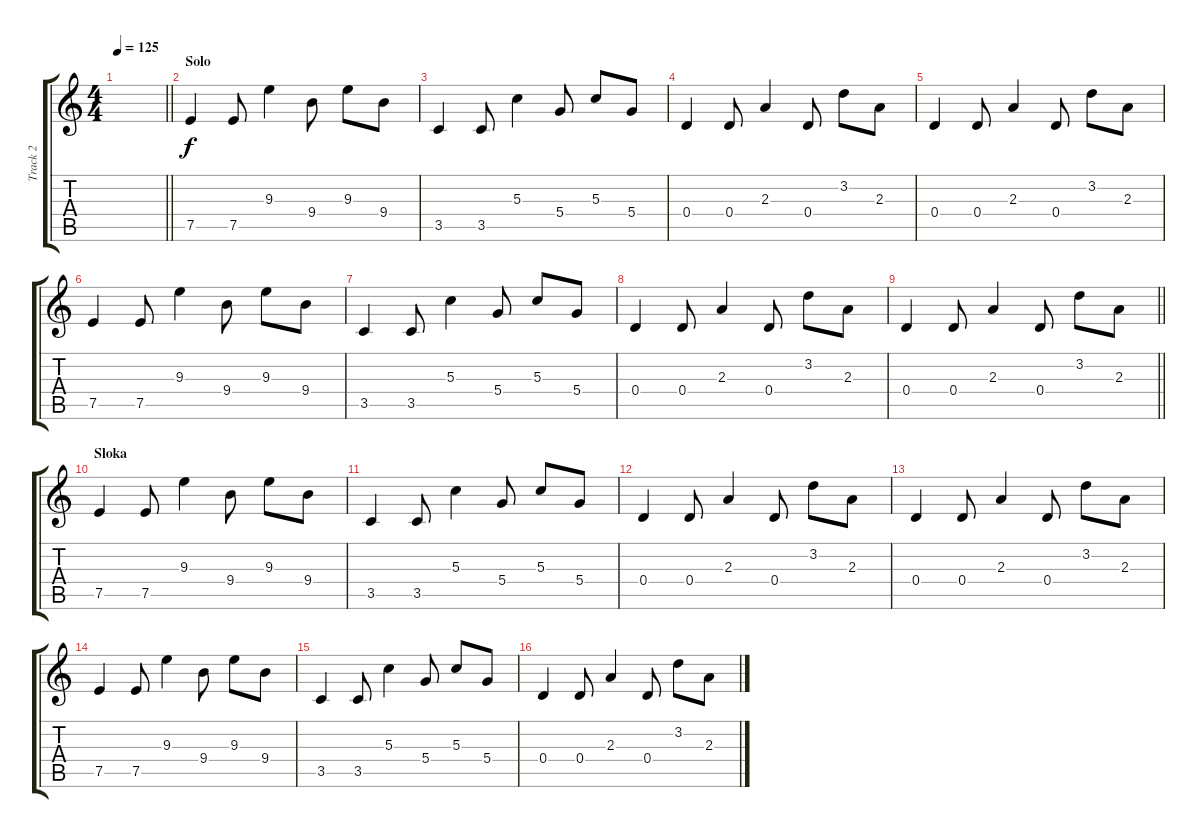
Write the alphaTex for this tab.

\track ("Track 2" "Track 2") {instrument acousticguitarsteel}
\staff {score tabs}
\tuning (E4 B3 G3 D3 A2 E2) {hide}
\ts (4 4)
\tempo 125
\clef g2
\barLineRight lightlight
\ks c
|
\section ("" "Solo")
7.5.4 7.5.8 9.3.4 9.4.8 9.3.8 9.4.8 |
3.5.4 3.5.8 5.3.4 5.4.8 5.3.8 5.4.8 |
0.4.4 0.4.8 2.3.4 0.4.8 3.2.8 2.3.8 |
0.4.4 0.4.8 2.3.4 0.4.8 3.2.8 2.3.8 |
7.5.4 7.5.8 9.3.4 9.4.8 9.3.8 9.4.8 |
3.5.4 3.5.8 5.3.4 5.4.8 5.3.8 5.4.8 |
0.4.4 0.4.8 2.3.4 0.4.8 3.2.8 2.3.8 |
\barLineRight lightlight
0.4.4 0.4.8 2.3.4 0.4.8 3.2.8 2.3.8 |
\section ("" "Sloka")
7.5.4 7.5.8 9.3.4 9.4.8 9.3.8 9.4.8 |
3.5.4 3.5.8 5.3.4 5.4.8 5.3.8 5.4.8 |
0.4.4 0.4.8 2.3.4 0.4.8 3.2.8 2.3.8 |
0.4.4 0.4.8 2.3.4 0.4.8 3.2.8 2.3.8 |
7.5.4 7.5.8 9.3.4 9.4.8 9.3.8 9.4.8 |
3.5.4 3.5.8 5.3.4 5.4.8 5.3.8 5.4.8 |
0.4.4 0.4.8 2.3.4 0.4.8 3.2.8 2.3.8
